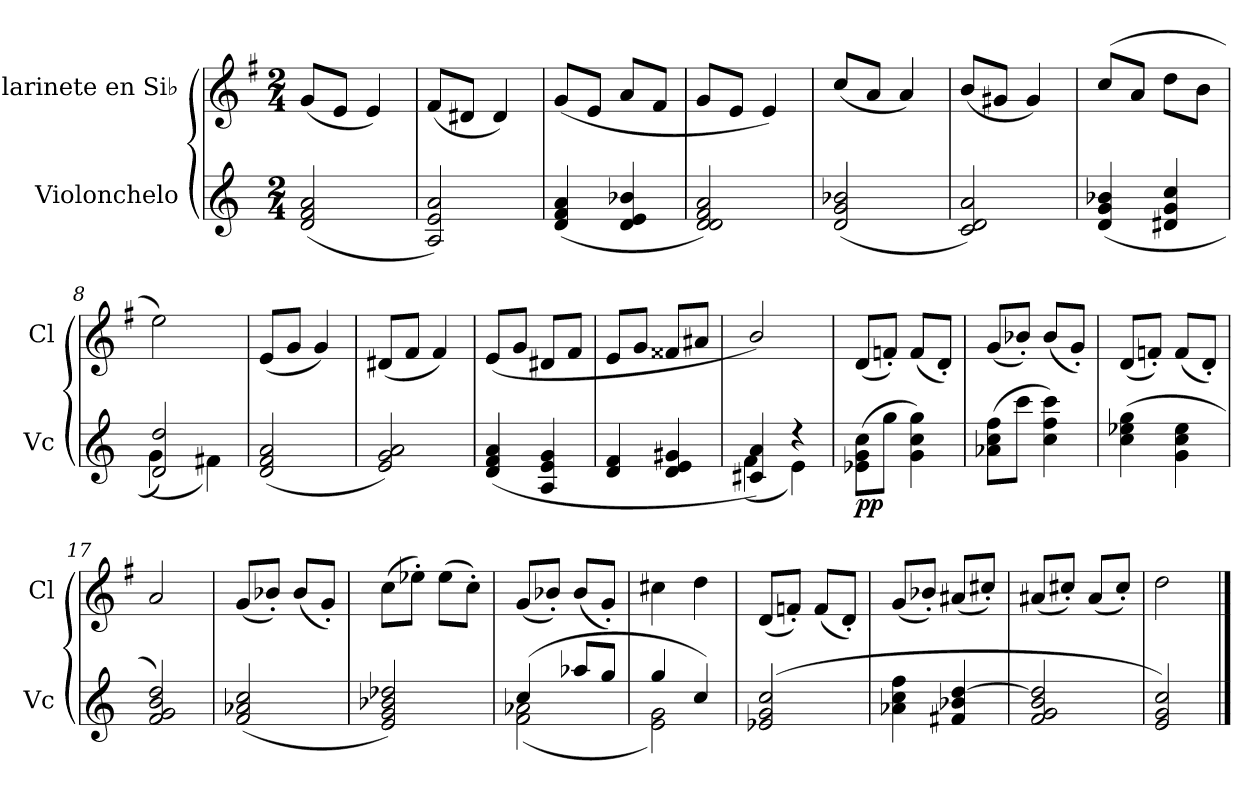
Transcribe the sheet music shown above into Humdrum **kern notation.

**kern	**dynam	**kern
*part2	*part2	*part1
*staff2	*staff2	*staff1
*I"Violonchelo	*	*I"Clarinete en Si♭
*I'Vc	*	*I'Cl
*clefG2	*	*clefG2
*	*	*ITrd1c2
*k[]	*	*k[b-]
*M2/4	*	*M2/4
*MM80	*	*MM80
=1	=1	=1
(<2d/ 2f/ 2a/	.	(<8f/L
.	.	8d/J
.	.	4d/)
=2	=2	=2
2A/ 2e/ 2a/)	.	(<8e/L
.	.	8c#X/J
.	.	4c#/)
=3	=3	=3
(<4d/ 4f/ 4a/	.	(<8f/L
.	.	8d/J
4d/ 4e/ 4b-X/	.	8g/L
.	.	8e/J
=4	=4	=4
2d/ 2d/ 2f/ 2a/)	.	8f/L
.	.	8d/J
.	.	4d/)
=5	=5	=5
(<2d/ 2g/ 2b-X/	.	(<8b-/L
.	.	8g/J
.	.	4g/)
=6	=6	=6
2c/ 2d/ 2a/)	.	(<8a/L
.	.	8f#X/J
.	.	4f#/)
=7	=7	=7
(>4d/ 4g/ 4b-X/	.	(>8b-/L
.	.	8g/J
4d#X/ 4g/ 4cc/	.	8cc\L
.	.	8a\J
=8	=8	=8
*^	*	*^
*	*	*	*	*^
2d/ 2dd/)	(<4g\	.	2dd\)	8ryy	4ryy
*	*	*	*MM70	*	*
.	.	.	.	4.ryy	.
*	*	*	*MM60	*	*
.	4f#X\)	.	.	.	4ryy
*v	*v	*	*	*	*
*	*	*v	*v	*v
=9	=9	=9
*	*	*MM80
(<2d/ 2f/ 2a/	.	(<8d/L
.	.	8f/J
.	.	4f/)
!!LO:LB:g=z
=10	=10	=10
2e/ 2g/ 2a/)	.	(<8c#X/L
.	.	8e/J
.	.	4e/)
=11	=11	=11
(>4d/ 4f/ 4a/	.	(<8d/L
.	.	8f/J
4A/ 4e/ 4g/	.	8c#X/L
.	.	8e/J
=12	=12	=12
4d/ 4f/	.	8d/L
.	.	8f/J
4d/ 4e/ 4g#X/	.	8e#X/L
.	.	8g#X/J
=13	=13	=13
*^	*	*
4c#X/ 4a/)	(<4f\	.	2a/)
4r	4e\)	.	.
=14	=14	=14	=14
!	!	!LO:DY:b	!
*v	*v	*	*
(>8e-X\ 8g\ 8cc\L	pp	(<8c/L
8gg\J	.	8e-X'/J)
4g\ 4cc\ 4gg\)	.	(<8e-/L
.	.	8c'/J)
!!LO:LB:g=z
=15	=15	=15
(>8a-X\ 8cc\ 8ff\L	.	(<8f/L
8ccc\J	.	8a-X'/J)
4cc\ 4ff\ 4ccc\)	.	(<8a-/L
.	.	8f'/J)
=16	=16	=16
(>4cc\ 4ee-X\ 4gg\	.	(<8c/L
.	.	8e-X'/J)
4g\ 4cc\ 4ee-\	.	(<8e-/L
.	.	8c'/J)
=17	=17	=17
2f/ 2g/ 2b/ 2dd/)	.	2g/
=18	=18	=18
(<2f/ 2a-X/ 2cc/	.	(<8f/L
.	.	8a-X'/J)
.	.	(<8a-/L
.	.	8f'/J)
=19	=19	=19
2e/ 2g/ 2b-X/ 2dd-X/)	.	(>8b-\L
.	.	8dd-X'\J)
.	.	(>8dd-\L
.	.	8b-'\J)
!!LO:LB:g=z
=20	=20	=20
*^	*	*
(>4cc/	(<2f\ 2a-X\	.	(<8f/L
.	.	.	8a-X'/J)
*	*	*	*MM75
8aa-X/L	.	.	(<8a-/L
8gg/J	.	.	8f'/J)
=21	=21	=21	=21
4gg/	2e\ 2g\)	.	4bn\
4cc/)	.	.	4cc\
*v	*v	*	*
=22	=22	=22
*	*	*MM80
(>2e-X/ 2g/ 2cc/	.	(<8c/L
.	.	8e-X'/J)
.	.	(<8e-/L
.	.	8c'/J)
=23	=23	=23
4a-X\ 4cc\ 4ff\	.	(<8f/L
.	.	8a-X'/J)
4f#X/ 4b-X/ [4dd/	.	(<8g#X/L
.	.	8bn'/J)
=24	=24	=24
2f/ 2g/ 2b/ 2dd/]	.	(<8g#X/L
.	.	8bn'/J)
*	*	*MM60
.	.	(<8g#/L
.	.	8b'/J)
=25	=25	=25
2e/ 2g/ 2cc/)	.	2cc\
==	==	==
*-	*-	*-
